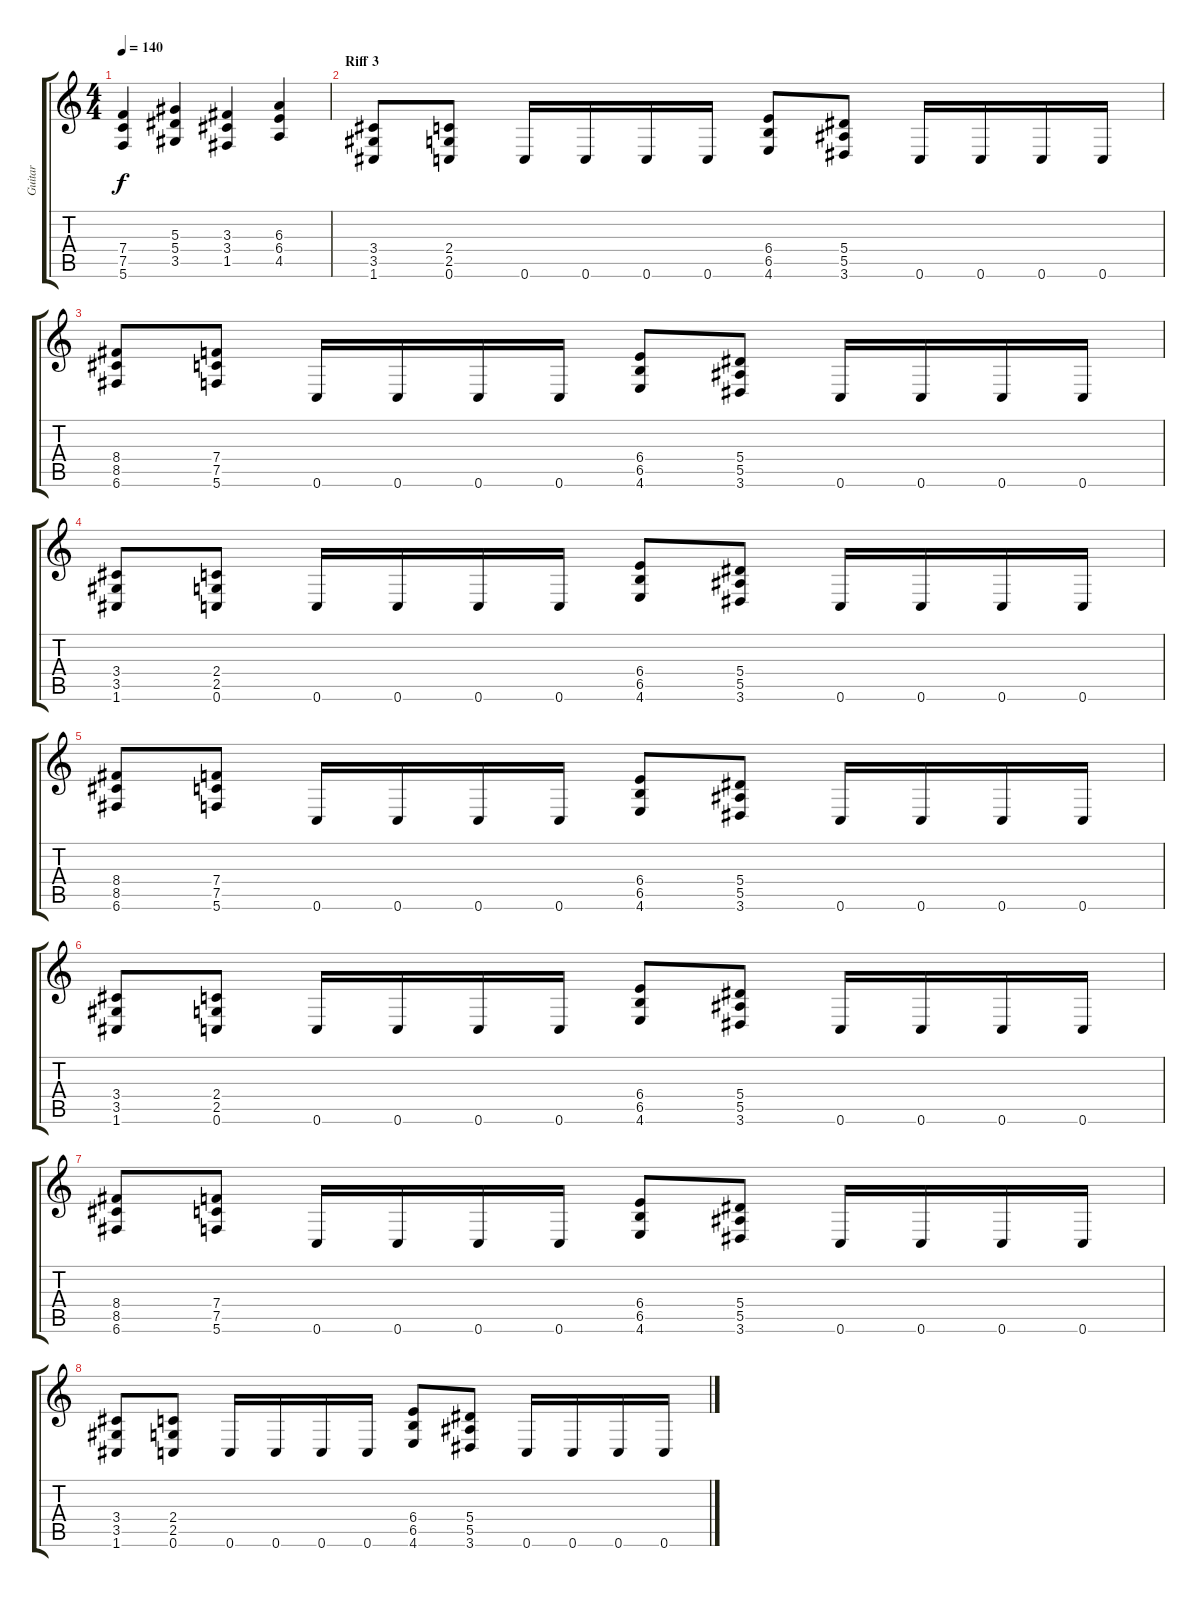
\track ("Guitar" "Guitar") {instrument distortionguitar}
\staff {score tabs}
\tuning (C4 G3 Eb3 Bb2 F2 C2) {hide}
\ts (4 4)
\tempo 140
\clef g2
\ks c
(7.4 7.5 5.6).4{dy f} (5.3 5.4 3.5).4 (3.3 3.4 1.5).4 (6.3 6.4 4.5).4 |
\section ("" "Riff 3")
(3.4 3.5 1.6).8 (2.4 2.5 0.6).8 0.6.16 0.6.16 0.6.16 0.6.16 (6.4 6.5 4.6).8 (5.4 5.5 3.6).8 0.6.16 0.6.16 0.6.16 0.6.16 |
(8.4 8.5 6.6).8 (7.4 7.5 5.6).8 0.6.16 0.6.16 0.6.16 0.6.16 (6.4 6.5 4.6).8 (5.4 5.5 3.6).8 0.6.16 0.6.16 0.6.16 0.6.16 |
(3.4 3.5 1.6).8 (2.4 2.5 0.6).8 0.6.16 0.6.16 0.6.16 0.6.16 (6.4 6.5 4.6).8 (5.4 5.5 3.6).8 0.6.16 0.6.16 0.6.16 0.6.16 |
(8.4 8.5 6.6).8 (7.4 7.5 5.6).8 0.6.16 0.6.16 0.6.16 0.6.16 (6.4 6.5 4.6).8 (5.4 5.5 3.6).8 0.6.16 0.6.16 0.6.16 0.6.16 |
(3.4 3.5 1.6).8 (2.4 2.5 0.6).8 0.6.16 0.6.16 0.6.16 0.6.16 (6.4 6.5 4.6).8 (5.4 5.5 3.6).8 0.6.16 0.6.16 0.6.16 0.6.16 |
(8.4 8.5 6.6).8 (7.4 7.5 5.6).8 0.6.16 0.6.16 0.6.16 0.6.16 (6.4 6.5 4.6).8 (5.4 5.5 3.6).8 0.6.16 0.6.16 0.6.16 0.6.16 |
(3.4 3.5 1.6).8 (2.4 2.5 0.6).8 0.6.16 0.6.16 0.6.16 0.6.16 (6.4 6.5 4.6).8 (5.4 5.5 3.6).8 0.6.16 0.6.16 0.6.16 0.6.16
